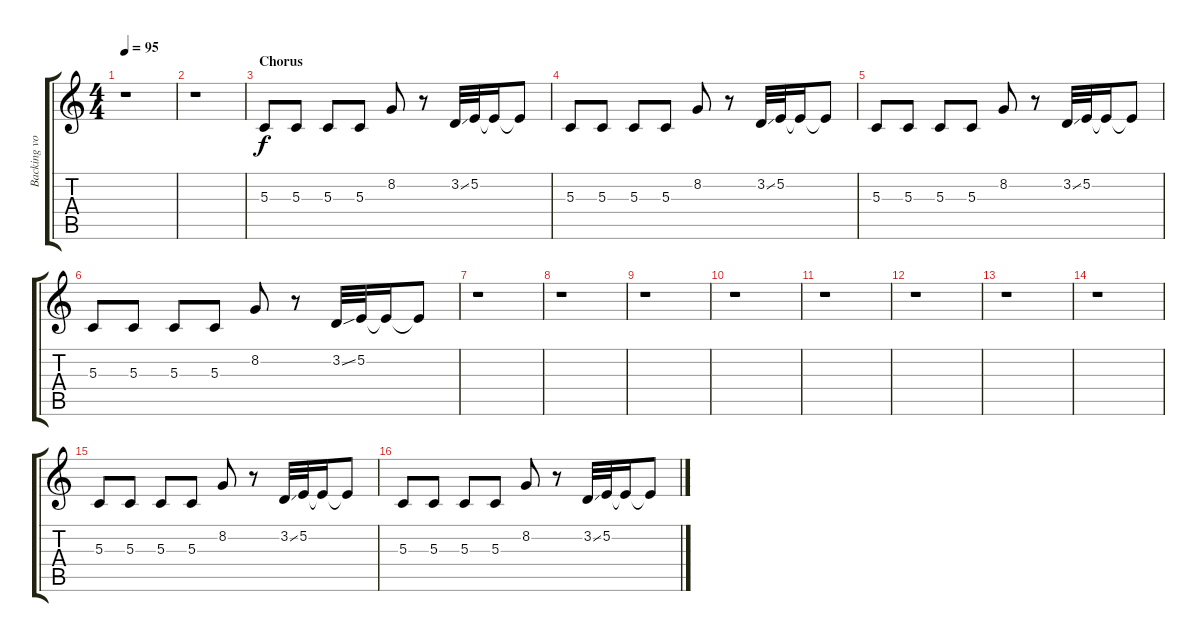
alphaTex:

\track ("Backing vokal" "Backing vo") {instrument flute}
\staff {score tabs}
\tuning (E4 B3 G3 D3 A2 E2) {hide}
\ts (4 4)
\tempo 95
\clef g2
\ks c
r.1{dy f} |
r.1 |
\section ("" "Chorus")
5.3.8 5.3.8 5.3.8 5.3.8 8.2.8 r.8 3.2{ss}.32 5.2.32 5.2{t}.16 5.2{t}.8 |
5.3.8 5.3.8 5.3.8 5.3.8 8.2.8 r.8 3.2{ss}.32 5.2.32 5.2{t}.16 5.2{t}.8 |
5.3.8 5.3.8 5.3.8 5.3.8 8.2.8 r.8 3.2{ss}.32 5.2.32 5.2{t}.16 5.2{t}.8 |
5.3.8 5.3.8 5.3.8 5.3.8 8.2.8 r.8 3.2{ss}.32 5.2.32 5.2{t}.16 5.2{t}.8 |
r.1 |
r.1 |
r.1 |
r.1 |
r.1 |
r.1 |
r.1 |
r.1 |
5.3.8 5.3.8 5.3.8 5.3.8 8.2.8 r.8 3.2{ss}.32 5.2.32 5.2{t}.16 5.2{t}.8 |
5.3.8 5.3.8 5.3.8 5.3.8 8.2.8 r.8 3.2{ss}.32 5.2.32 5.2{t}.16 5.2{t}.8
